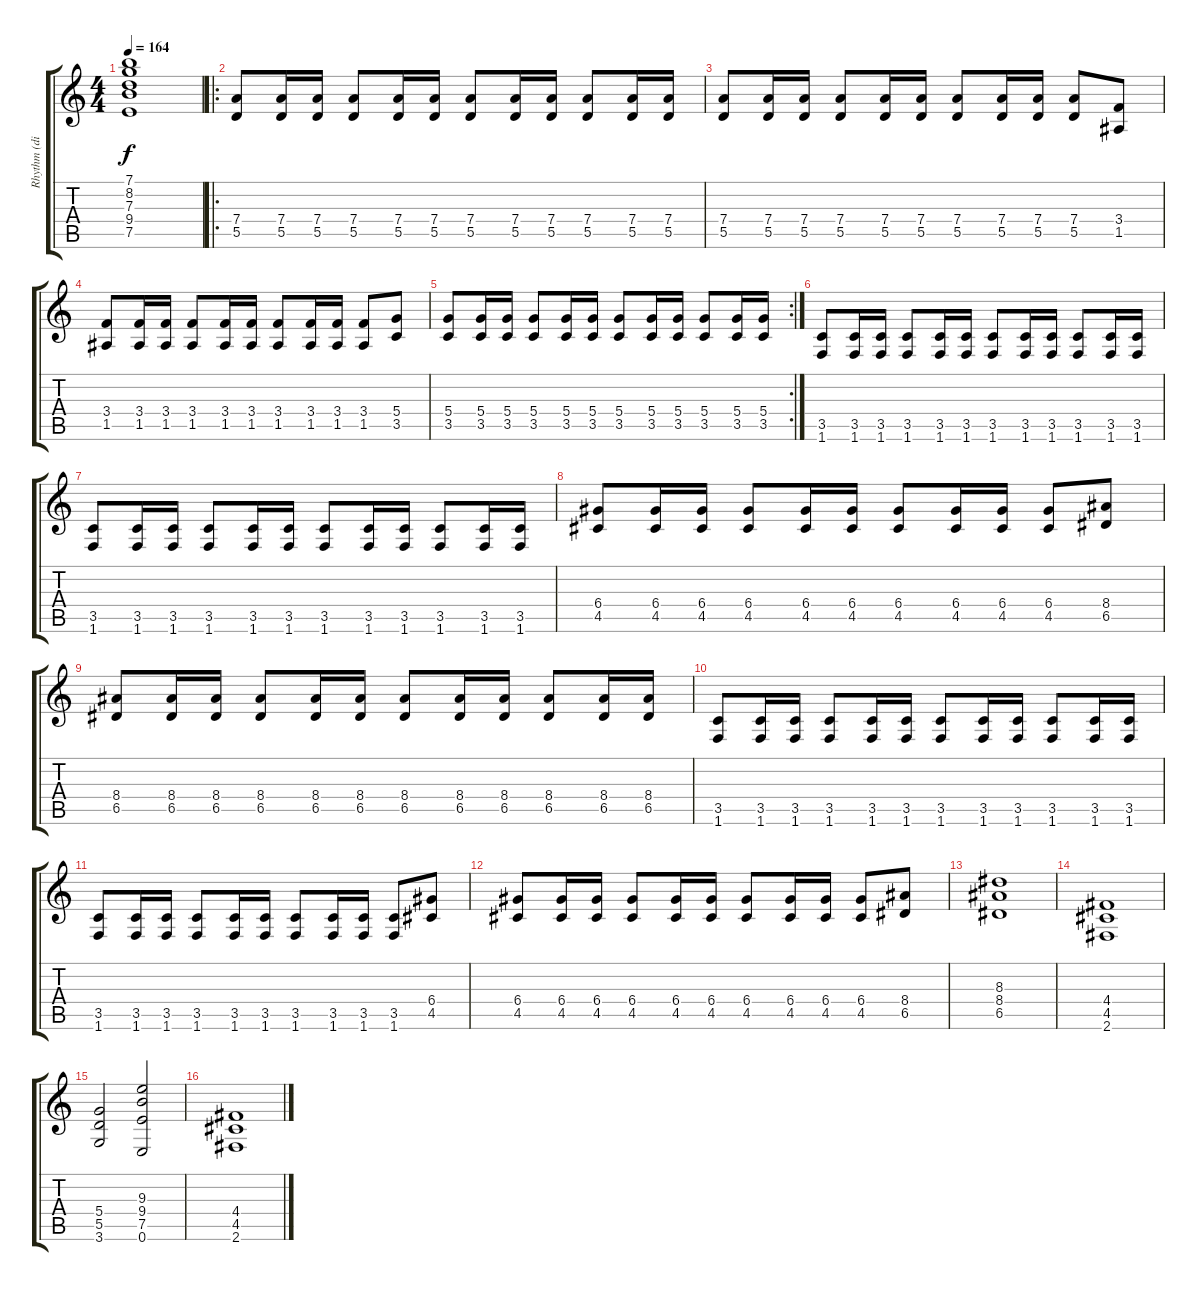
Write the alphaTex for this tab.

\track ("Rhythm (distortion)" "Rhythm (di") {instrument distortionguitar}
\staff {score tabs}
\tuning (E4 B3 G3 D3 A2 E2) {hide}
\ts (4 4)
\tempo 164
\clef g2
\ks c
(7.1 8.2 7.3 9.4 7.5).1{dy f} |
\ro
(7.4 5.5).8 (7.4 5.5).16 (7.4 5.5).16 (7.4 5.5).8 (7.4 5.5).16 (7.4 5.5).16 (7.4 5.5).8 (7.4 5.5).16 (7.4 5.5).16 (7.4 5.5).8 (7.4 5.5).16 (7.4 5.5).16 |
(7.4 5.5).8 (7.4 5.5).16 (7.4 5.5).16 (7.4 5.5).8 (7.4 5.5).16 (7.4 5.5).16 (7.4 5.5).8 (7.4 5.5).16 (7.4 5.5).16 (7.4 5.5).8 (3.4 1.5).8 |
(3.4 1.5).8 (3.4 1.5).16 (3.4 1.5).16 (3.4 1.5).8 (3.4 1.5).16 (3.4 1.5).16 (3.4 1.5).8 (3.4 1.5).16 (3.4 1.5).16 (3.4 1.5).8 (5.4 3.5).8 |
\rc 2
(5.4 3.5).8 (5.4 3.5).16 (5.4 3.5).16 (5.4 3.5).8 (5.4 3.5).16 (5.4 3.5).16 (5.4 3.5).8 (5.4 3.5).16 (5.4 3.5).16 (5.4 3.5).8 (5.4 3.5).16 (5.4 3.5).16 |
(3.5 1.6).8 (3.5 1.6).16 (3.5 1.6).16 (3.5 1.6).8 (3.5 1.6).16 (3.5 1.6).16 (3.5 1.6).8 (3.5 1.6).16 (3.5 1.6).16 (3.5 1.6).8 (3.5 1.6).16 (3.5 1.6).16 |
(3.5 1.6).8 (3.5 1.6).16 (3.5 1.6).16 (3.5 1.6).8 (3.5 1.6).16 (3.5 1.6).16 (3.5 1.6).8 (3.5 1.6).16 (3.5 1.6).16 (3.5 1.6).8 (3.5 1.6).16 (3.5 1.6).16 |
(6.4 4.5).8 (6.4 4.5).16 (6.4 4.5).16 (6.4 4.5).8 (6.4 4.5).16 (6.4 4.5).16 (6.4 4.5).8 (6.4 4.5).16 (6.4 4.5).16 (6.4 4.5).8 (8.4 6.5).8 |
(8.4 6.5).8 (8.4 6.5).16 (8.4 6.5).16 (8.4 6.5).8 (8.4 6.5).16 (8.4 6.5).16 (8.4 6.5).8 (8.4 6.5).16 (8.4 6.5).16 (8.4 6.5).8 (8.4 6.5).16 (8.4 6.5).16 |
(3.5 1.6).8 (3.5 1.6).16 (3.5 1.6).16 (3.5 1.6).8 (3.5 1.6).16 (3.5 1.6).16 (3.5 1.6).8 (3.5 1.6).16 (3.5 1.6).16 (3.5 1.6).8 (3.5 1.6).16 (3.5 1.6).16 |
(3.5 1.6).8 (3.5 1.6).16 (3.5 1.6).16 (3.5 1.6).8 (3.5 1.6).16 (3.5 1.6).16 (3.5 1.6).8 (3.5 1.6).16 (3.5 1.6).16 (3.5 1.6).8 (6.4 4.5).8 |
(6.4 4.5).8 (6.4 4.5).16 (6.4 4.5).16 (6.4 4.5).8 (6.4 4.5).16 (6.4 4.5).16 (6.4 4.5).8 (6.4 4.5).16 (6.4 4.5).16 (6.4 4.5).8 (8.4 6.5).8 |
(8.3 8.4 6.5).1 |
(4.4 4.5 2.6).1 |
(5.4 5.5 3.6).2 (9.3 9.4 7.5 0.6).2 |
(4.4 4.5 2.6).1
